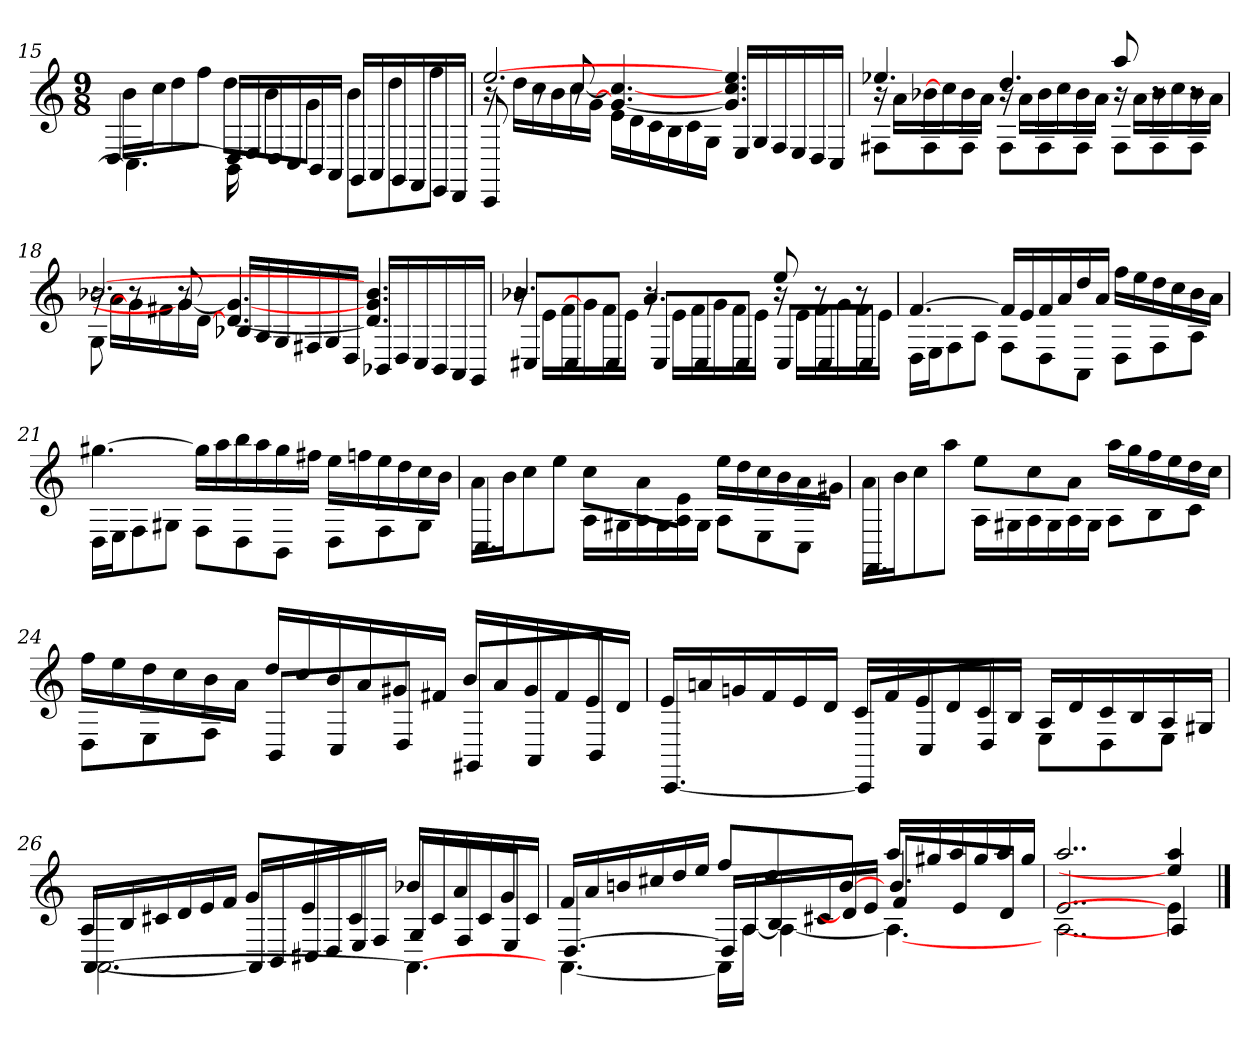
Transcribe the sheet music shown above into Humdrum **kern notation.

**kern
*part1
*staff1
*k[]
*a:
*M9/8
=15
*^
*	*^
16b\LL	4.C\]	[4.D/
16cc\J	.	.
8dd\	.	.
8ff\J	.	.
8dd\L	16BB\	16D/LL]
.	16ryy	16E/
8b\	8ryy	16D/
.	.	16C/
8g\J	8ryy	16BB/
.	.	16AA/JJ
8b\L	4.ryy	16GG/LL
.	.	16AA/
8dd\	.	16GG/
.	.	16FF/
8ff\J	.	16EE/
.	.	16DD/JJ
=16	=16	=16
*	*	*^
[2.ee/	4ryy	16r	8CC/
.	.	16dd\LL	.
.	.	16cc\	8r
.	.	16b\	.
.	[8cc/	16cc\	8r
.	.	[16g\JJ	.
.	[4.g/ 4.cc_/	4.ryy	16e\LL
.	.	.	16d\
.	.	.	16c\
.	.	.	16B\
.	.	.	16c\
.	.	.	16G/JJ
4.g]/ 4.cc/ 4.ee/	4.ryy	4.ryy	16E/LL
.	.	.	16G/
.	.	.	16F/
.	.	.	16E/
.	.	.	16D/
.	.	.	16C/JJ
*	*	*v	*v
=17	=17	=17
4.ee-X/	16r	8F#X\L
.	16a\LL	.
.	16b-X\	8F#\
.	16cc\]	.
.	16b-\	8F#\J
.	16a\JJ	.
4.dd/	16r	8F#\L
.	16a\LL	.
.	16b-\	8F#\
.	16cc\	.
.	16b-\	8F#\J
.	16a\JJ	.
8aa/	16r	8F#\L
.	16a\LL	.
8r	16b-\	8F#\
.	16cc\	.
8r	16b-\	8F#\J
.	16a\JJ	.
=18	=18	=18
*	*	*^
[2.b-X/	4ryy	16r	8G\
.	.	16a\LL	.
.	.	16g\]	8r
.	.	16f#X\	.
.	8g/_	16g\	8r
.	.	[16d\JJ	.
.	[4.d/ 4.g_/	4.ryy	16B-X/LL
.	.	.	16A/
.	.	.	16G/
.	.	.	16F#X/
.	.	.	16G/
.	.	.	16D/JJ
4.d]/ 4.g/ 4.b-/	4.ryy	4.ryy	16BB-X/LL
.	.	.	16D/
.	.	.	16C/
.	.	.	16BB-/
.	.	.	16AA/
.	.	.	16GG/JJ
*	*	*v	*v
=19	=19	=19
4.b-X/	16r	8C#X/L
.	16e\LL	.
.	16f\	8C#/
.	16g\]	.
.	16f\	8C#/J
.	16e\JJ	.
4.a/	16r	8C#/L
.	16e\LL	.
.	16f\	8C#/
.	16g\	.
.	16f\	8C#/J
.	16e\JJ	.
8ee/	16r	8C#/L
.	16e\LL	.
8r	16f\	8C#/
.	16g\	.
8r	16f\	8C#/J
.	16e\JJ	.
*	*v	*v
=20	=20
[4.f/	16D\LL
.	16E\J
.	8F\
.	8A\J
16f/LL]	8F\L
16e/	.
16f/	8D\
16a/	.
16dd/	8AA\J
16a/JJ	.
16ff\LL	8D\L
16ee\	.
16dd\	8F\
16cc\	.
16b\	8A\J
16a\JJ	.
=21	=21
[4.gg#X\	16D\LL
.	16E\J
.	8F\
.	8G#X\J
16gg#\LL]	8F\L
16aa\	.
16bb\	8D\
16aa\	.
16gg#\	8BB\J
16ff#X\JJ	.
16ee\LL	8D\L
16ffn\	.
16ee\	8F\
16dd\	.
16cc\	8G#\J
16b\JJ	.
=22	=22
16a\LL	4.C/
16b\J	.
8cc\	.
8ee\J	.
8cc\L	16A\LL
.	16G#X\
8a\	16A\
.	16G#\
8e\J	16A\
.	16G#\JJ
16ee\LL	8A\L
16dd\	.
16cc\	8E\
16b\	.
16a\	8C\J
16g#X\JJ	.
=23	=23
16a\LL	4.FF/
16b\J	.
8cc\	.
8aa\J	.
8ee\L	16A\LL
.	16G#X\
8cc\	16A\
.	16G#\
8a\J	16A\
.	16G#\JJ
16aa\LL	8A\L
16gg\	.
16ff\	8B\
16ee\	.
16dd\	8c\J
16cc\JJ	.
=24	=24
16ff\LL	8D\L
16ee\	.
16dd\	8E\
16cc\	.
16b\	8F\J
16a\JJ	.
16dd/LL	8BB/L
16cc/	.
16b/	8C/
16a/	.
16g#X/	8D/J
16f#X/JJ	.
16b/LL	8GG#X/L
16a/	.
16g#/	8AA/
16f#/	.
16e/	8BB/J
16d/JJ	.
=25	=25
16e/LL	[4.CC/
16an/	.
16gn/	.
16f/	.
16e/	.
16d/JJ	.
16c/LL	8CC/L]
16f/	.
16e/	8C/
16d/	.
16c/	8D/J
16B/JJ	.
16A/LL	8E\L
16d/	.
16c/	8D\
16B/	.
16A/	8E\J
16G#X/JJ	.
=26	=26
*	*^
16A/LL	[4.AA/	[2.AA\
16B/	.	.
16c#X/	.	.
16d/	.	.
16e/	.	.
16f/JJ	.	.
8g/L	16AA/LL]	.
.	16BB/	.
8e/	16C#X/	.
.	16D/	.
8c#/J	16E/	.
.	16F/JJ	.
16b-X/LL	8G/L	4.AA\_
16c#/	.	.
16a/	8F/	.
16c#/	.	.
16g/	8E/J	.
16c#/JJ	.	.
=27	=27	=27
*	*	*^
16f/LL	4.ryy	[4.D/	[4.AA\
16a/	.	.	.
16bn/	.	.	.
16cc#X/	.	.	.
16dd/	.	.	.
16ee/JJ	.	.	.
8ff/L	4ryy	16D/LL]	16AA\LL]
.	.	16A/	[16A\JJ
8dd/	.	16B/	4A\_
.	.	16c#X/	.
[8b/J	8ryy	16d/]	.
.	.	16e/JJ	.
16aa/LL	4.b/	8f/L	4.A\_
16gg#X/	.	.	.
16aa/	.	8e/	.
16gg#/	.	.	.
16aa/	.	8d/J	.
16gg#/JJ	.	.	.
*	*	*v	*v
=28	=28	=28
2..aa/	2..e/	2..A\
4ee]/ 4aa/	4e]	4A]
*v	*v	*v
==
*-
